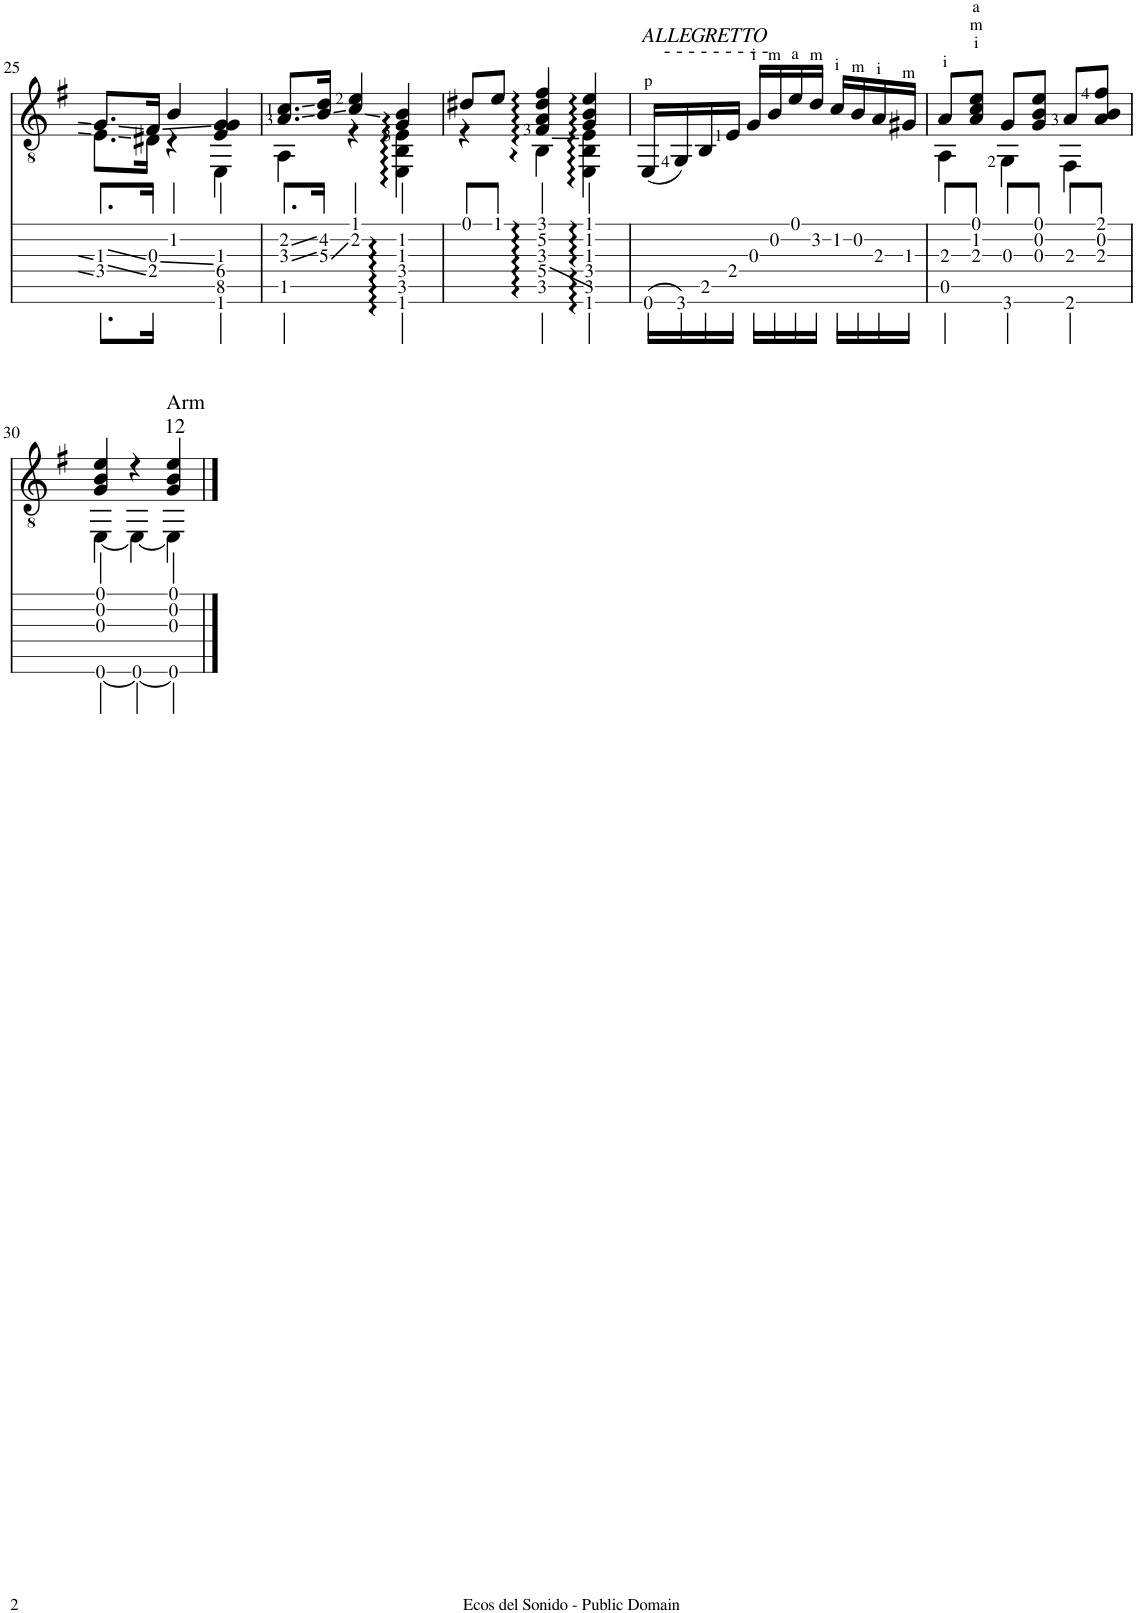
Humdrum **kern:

**kern	**kern
*part2	*part1
*staff2	*staff1
*I"Chitarra classica (Intavolatura)	*I"Guitar
!!LO:PB:g=z
*	*clefGv2
*k[f#]	*k[f#]
*M3/4	*M3/4
=25	=25
*^	*^
8.G#X/L	8.E#X\L	8.G/L	8.E\L
16Gn/Jk	16En\Jk	16F#/Jk	16D#X\Jk
4c/	4r	4B/	4r
4E#X/ 4G#/ 4G#X/	4EE#X\	4E/ 4G/ 4G/	4EE\
=26	=26	=26	=26
8.A#X/ 8.c#X/L	4AA#X\	8.A/ 8.c/L	4AA\
16cn/ 16d#X/Jk	.	16B/ 16d/Jk	.
4c#X/ 4e#X/	4r	4c/ 4e/	4r
4G#X/ 4cn/	4EE#X\ 4C\ 4E#X\	4G/ 4B/	4EE\ 4BB\ 4E\
=27	=27	=27	=27
8e/L	4r	8d#X/L	4r
8e#X/J	.	8e/J	.
4G/ 4A#X/ 4en/ 4g/	4C\	4F#/ 4A/ 4d#/ 4f#/	4BB\
4G#X/ 4c/ 4e#X/	4EE#X\ 4C\ 4E#X\	4G/ 4B/ 4e/	4EE\ 4BB\ 4E\
=28	=28	=28	=28
!	!	!LO:TX:a:i:t=ALLEGRETTO	!
!	!	!LO:TX:a:t=- - - - - - - - -	!
*v	*v	*	*
*	*v	*v
(16EE\LL	(16EE/LL
16GG\)	16GG/)
16BB\	16BB/
16E\JJ	16E/JJ
16G\LL	16G/LL
16B\	16B/
16e\	16e/
16d\JJ	16d/JJ
16c\LL	16c/LL
16B\	16B/
16A\	16A/
16G#X\JJ	16G#X/JJ
=29	=29
*^	*^
8A/L	4AA\	8A/L	4AA\
8A/ 8c/ 8e/J	.	8A/ 8c/ 8e/J	.
8G/L	4GG\	8G/L	4GG\
8G/ 8B/ 8e/J	.	8G/ 8B/ 8e/J	.
8A/L	4FF#\	8A/L	4FF#\
8A/ 8B/ 8f#/J	.	8A/ 8B/ 8f#/J	.
!!LO:LB:g=z	!!
=30	=30	=30	=30
4G/ 4B/ 4e/	[4EE\	4G/ 4B/ 4e/	[4EE\
4r	4EE\_	4r	4EE\_
!	!	!LO:TX:a:t=Arm	!
!	!	!LO:TX:a:t=12	!
4G/ 4B/ 4e/	4EE\]	4G/ 4B/ 4e/	4EE\]
*v	*v	*	*
*	*v	*v
==	==
*-	*-
